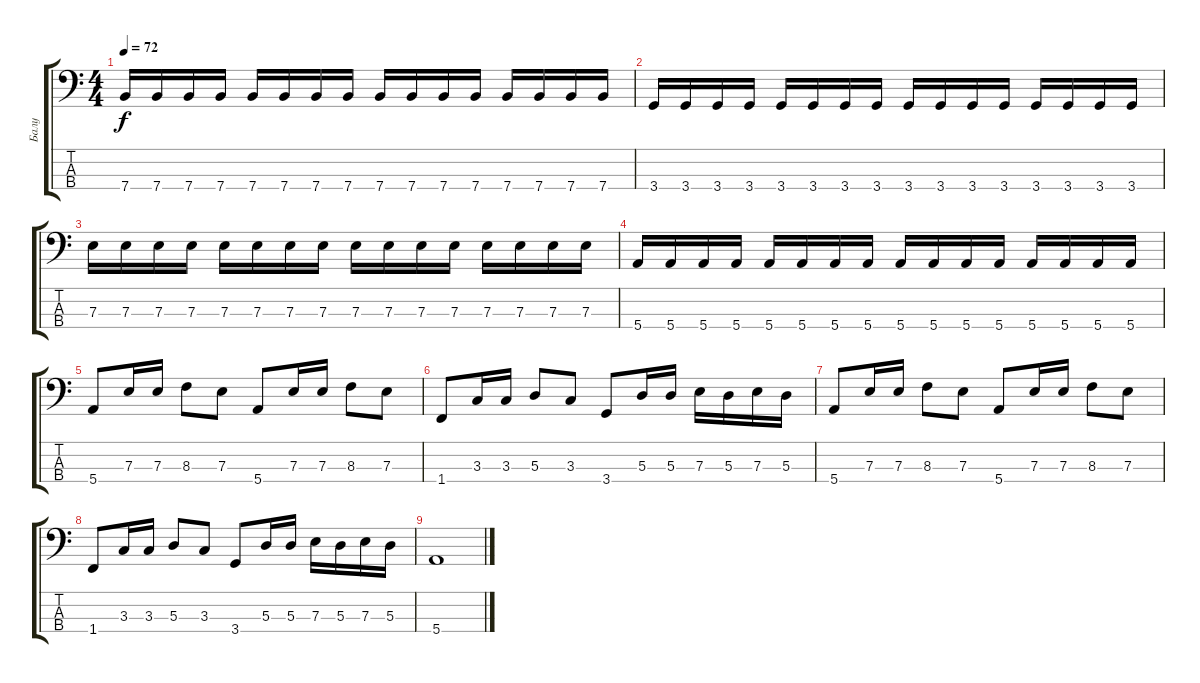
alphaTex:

\track ("Балу" "Балу") {instrument electricbasspick}
\staff {score tabs}
\tuning (G2 D2 A1 E1) {hide}
\ts (4 4)
\tempo 72
\clef f4
\ks c
7.4.16{dy f} 7.4.16 7.4.16 7.4.16 7.4.16 7.4.16 7.4.16 7.4.16 7.4.16 7.4.16 7.4.16 7.4.16 7.4.16 7.4.16 7.4.16 7.4.16 |
3.4.16 3.4.16 3.4.16 3.4.16 3.4.16 3.4.16 3.4.16 3.4.16 3.4.16 3.4.16 3.4.16 3.4.16 3.4.16 3.4.16 3.4.16 3.4.16 |
7.3.16 7.3.16 7.3.16 7.3.16 7.3.16 7.3.16 7.3.16 7.3.16 7.3.16 7.3.16 7.3.16 7.3.16 7.3.16 7.3.16 7.3.16 7.3.16 |
5.4.16 5.4.16 5.4.16 5.4.16 5.4.16 5.4.16 5.4.16 5.4.16 5.4.16 5.4.16 5.4.16 5.4.16 5.4.16 5.4.16 5.4.16 5.4.16 |
5.4.8{volume 16} 7.3.16 7.3.16 8.3.8 7.3.8 5.4.8 7.3.16 7.3.16 8.3.8 7.3.8 |
1.4.8 3.3.16 3.3.16 5.3.8 3.3.8 3.4.8 5.3.16 5.3.16 7.3.16 5.3.16 7.3.16 5.3.16 |
5.4.8 7.3.16 7.3.16 8.3.8 7.3.8 5.4.8 7.3.16 7.3.16 8.3.8 7.3.8 |
1.4.8 3.3.16 3.3.16 5.3.8 3.3.8 3.4.8 5.3.16 5.3.16 7.3.16 5.3.16 7.3.16 5.3.16 |
5.4.1
